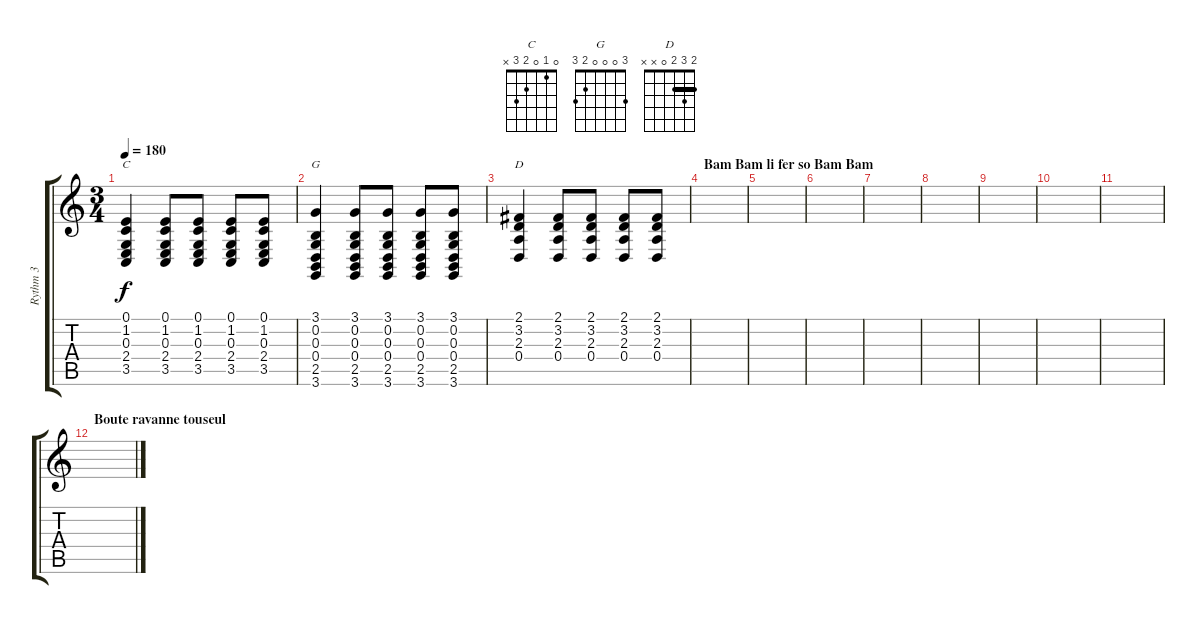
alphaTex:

\track ("Rythm 3" "Rythm 3") {instrument fx7echoes}
\staff {score tabs}
\tuning (E4 B3 G3 D3 A2 E2) {hide}
\chord ("C" 0 1 0 2 3 x)
\chord ("G" 3 0 0 0 2 3)
\chord ("D" 2 3 2 0 x x) {barre 2}
\ts (3 4)
\tempo 180
\clef g2
\ks c
(0.1 1.2 0.3 2.4 3.5).4{ch "C" dy f} (0.1 1.2 0.3 2.4 3.5).8 (0.1 1.2 0.3 2.4 3.5).8 (0.1 1.2 0.3 2.4 3.5).8 (0.1 1.2 0.3 2.4 3.5).8 |
(3.1 0.2 0.3 0.4 2.5 3.6).4{ch "G"} (3.1 0.2 0.3 0.4 2.5 3.6).8 (3.1 0.2 0.3 0.4 2.5 3.6).8 (3.1 0.2 0.3 0.4 2.5 3.6).8 (3.1 0.2 0.3 0.4 2.5 3.6).8 |
(2.1 3.2 2.3 0.4).4{ch "D"} (2.1 3.2 2.3 0.4).8 (2.1 3.2 2.3 0.4).8 (2.1 3.2 2.3 0.4).8 (2.1 3.2 2.3 0.4).8 |
\section ("" "Bam Bam li fer so Bam Bam")
|
|
|
|
|
|
|
|
\section ("" "Boute ravanne touseul")
